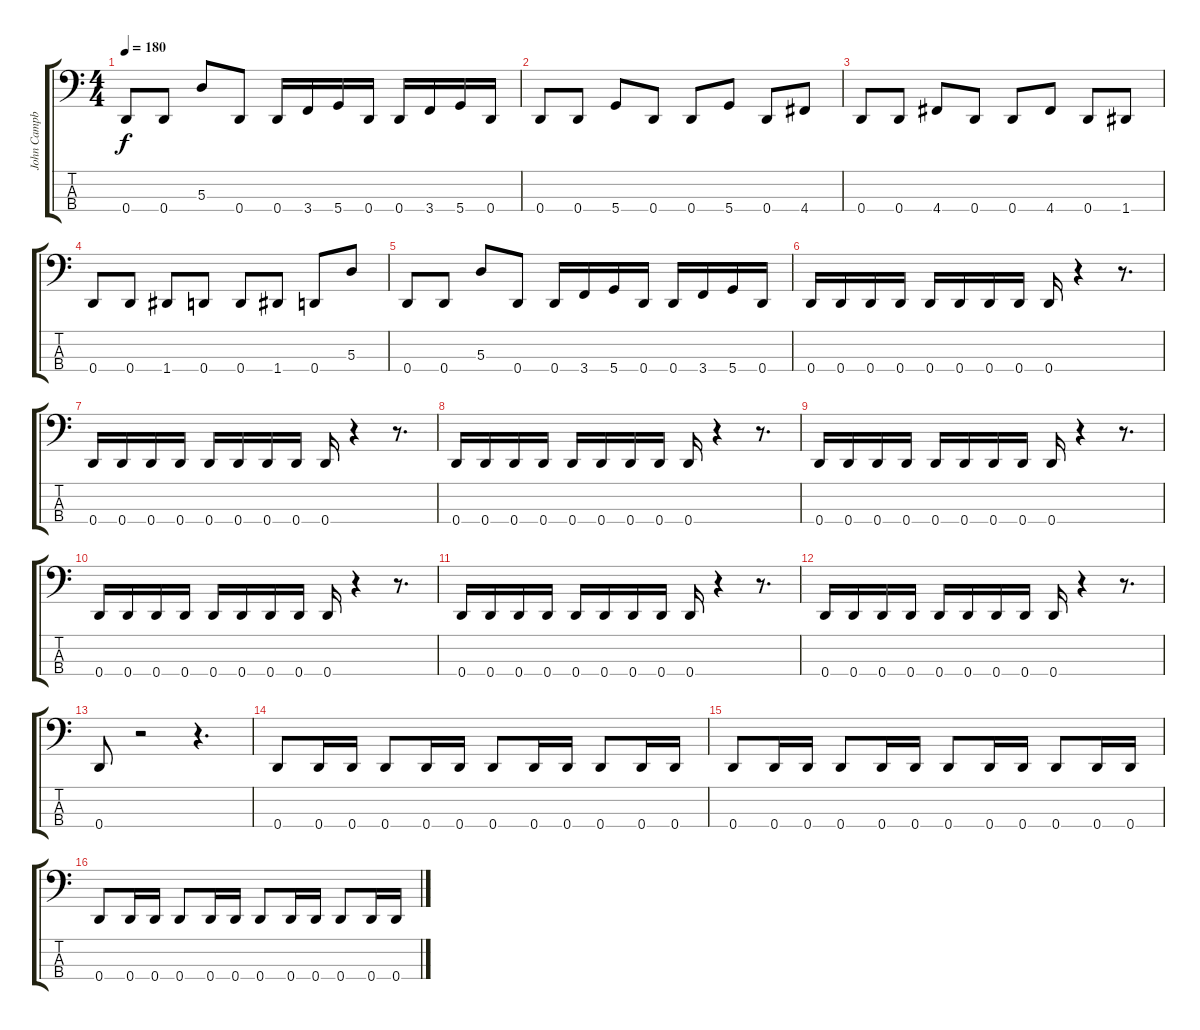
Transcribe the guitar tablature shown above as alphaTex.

\track ("John Campbell" "John Campb") {instrument electricbasspick}
\staff {score tabs}
\tuning (G2 D2 A1 D1) {hide}
\ts (4 4)
\tempo 180
\clef f4
\ks c
0.4.8{dy f} 0.4.8 5.3.8 0.4.8 0.4.16 3.4.16 5.4.16 0.4.16 0.4.16 3.4.16 5.4.16 0.4.16 |
0.4.8 0.4.8 5.4.8 0.4.8 0.4.8 5.4.8 0.4.8 4.4.8 |
0.4.8 0.4.8 4.4.8 0.4.8 0.4.8 4.4.8 0.4.8 1.4.8 |
0.4.8 0.4.8 1.4.8 0.4.8 0.4.8 1.4.8 0.4.8 5.3.8 |
0.4.8 0.4.8 5.3.8 0.4.8 0.4.16 3.4.16 5.4.16 0.4.16 0.4.16 3.4.16 5.4.16 0.4.16 |
0.4.16 0.4.16 0.4.16 0.4.16 0.4.16 0.4.16 0.4.16 0.4.16 0.4.16 r.4 r.8{d} |
0.4.16 0.4.16 0.4.16 0.4.16 0.4.16 0.4.16 0.4.16 0.4.16 0.4.16 r.4 r.8{d} |
0.4.16 0.4.16 0.4.16 0.4.16 0.4.16 0.4.16 0.4.16 0.4.16 0.4.16 r.4 r.8{d} |
0.4.16 0.4.16 0.4.16 0.4.16 0.4.16 0.4.16 0.4.16 0.4.16 0.4.16 r.4 r.8{d} |
0.4.16 0.4.16 0.4.16 0.4.16 0.4.16 0.4.16 0.4.16 0.4.16 0.4.16 r.4 r.8{d} |
0.4.16 0.4.16 0.4.16 0.4.16 0.4.16 0.4.16 0.4.16 0.4.16 0.4.16 r.4 r.8{d} |
0.4.16 0.4.16 0.4.16 0.4.16 0.4.16 0.4.16 0.4.16 0.4.16 0.4.16 r.4 r.8{d} |
0.4.8 r.2 r.4{d} |
0.4.8 0.4.16 0.4.16 0.4.8 0.4.16 0.4.16 0.4.8 0.4.16 0.4.16 0.4.8 0.4.16 0.4.16 |
0.4.8 0.4.16 0.4.16 0.4.8 0.4.16 0.4.16 0.4.8 0.4.16 0.4.16 0.4.8 0.4.16 0.4.16 |
0.4.8 0.4.16 0.4.16 0.4.8 0.4.16 0.4.16 0.4.8 0.4.16 0.4.16 0.4.8 0.4.16 0.4.16
